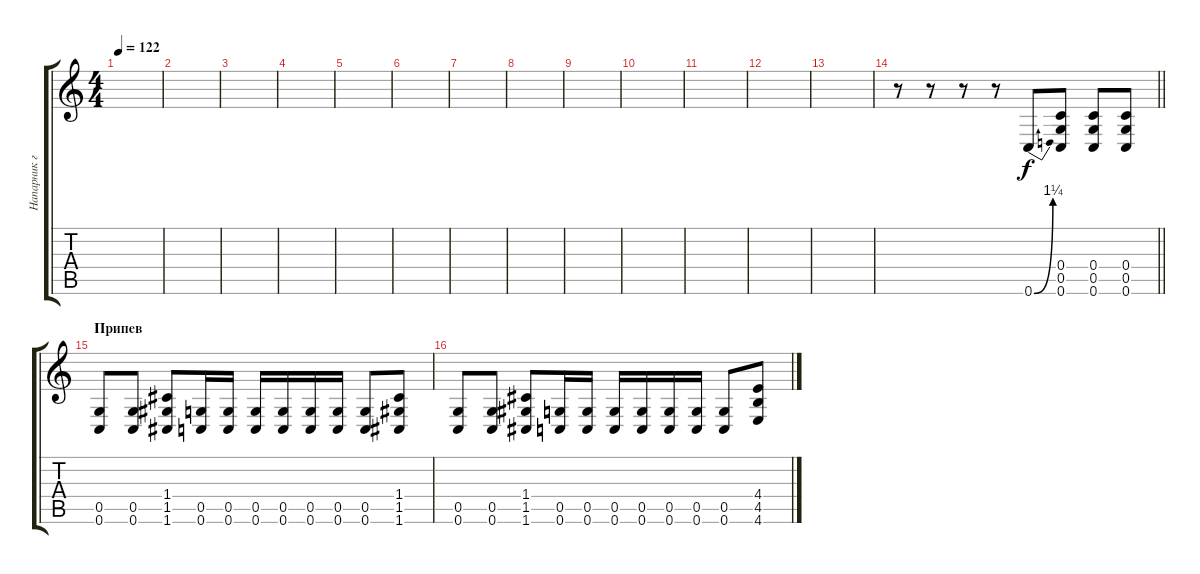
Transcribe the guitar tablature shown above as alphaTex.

\track ("Напарник гитарист" "Напарник г") {instrument distortionguitar}
\staff {score tabs}
\tuning (D4 A3 F3 C3 G2 C2) {hide}
\ts (4 4)
\tempo 122
\clef g2
\ks c
|
|
|
|
|
|
|
|
|
|
|
|
|
\barLineRight lightlight
r.8 r.8 r.8 r.8 0.6{be (bend 0 0 60 5)}.8 (0.4 0.5 0.6).8 (0.4 0.5 0.6).8 (0.4 0.5 0.6).8 |
\section ("" "Припев")
(0.5 0.6).8 (0.5 0.6).8 (1.4 1.5 1.6).8 (0.5 0.6).16 (0.5 0.6).16 (0.5 0.6).16 (0.5 0.6).16 (0.5 0.6).16 (0.5 0.6).16 (0.5 0.6).8 (1.4 1.5 1.6).8 |
(0.5 0.6).8 (0.5 0.6).8 (1.4 1.5 1.6).8 (0.5 0.6).16 (0.5 0.6).16 (0.5 0.6).16 (0.5 0.6).16 (0.5 0.6).16 (0.5 0.6).16 (0.5 0.6).8 (4.4 4.5 4.6).8
